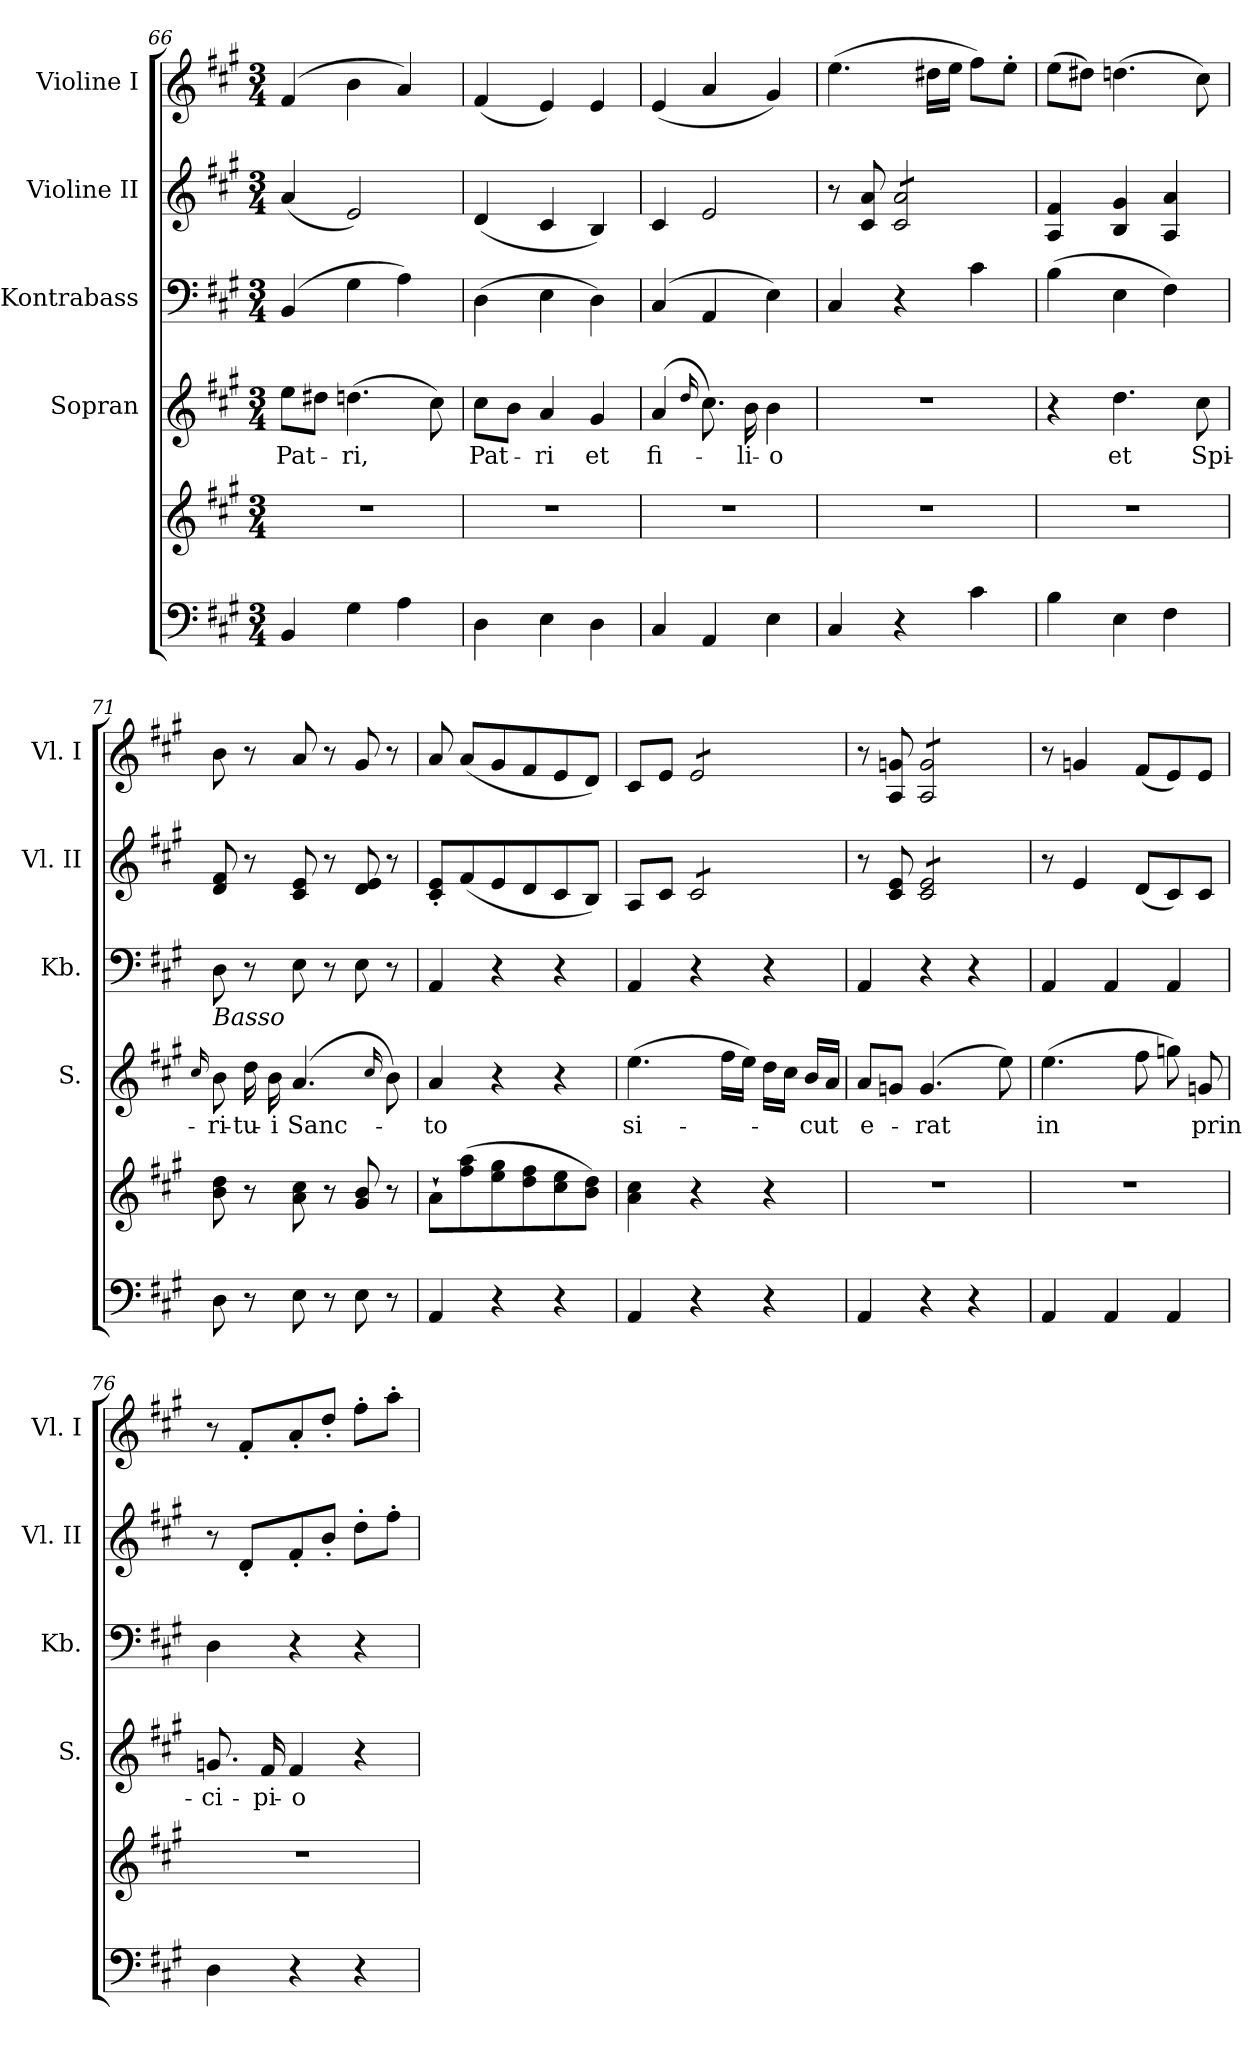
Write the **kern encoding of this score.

**kern	**kern	**kern	**text	**kern	**kern	**kern
*part5	*part5	*part4	*part4	*part3	*part2	*part1
*staff6	*staff5	*staff4	*staff4	*staff3	*staff2	*staff1
*	*	*I"Sopran	*	*I"Kontrabass	*I"Violine II	*I"Violine I
*	*	*I'S.	*	*I'Kb.	*I'Vl. II	*I'Vl. I
*clefF4	*clefG2	*clefG2	*	*clefF4	*clefG2	*clefG2
*	*	*	*	*ITrd7c12	*	*
*k[f#c#g#]	*k[f#c#g#]	*k[f#c#g#]	*	*k[f#c#g#]	*k[f#c#g#]	*k[f#c#g#]
*A:	*A:	*A:	*	*A:	*A:	*A:
*M3/4	*M3/4	*M3/4	*	*M3/4	*M3/4	*M3/4
=66	=66	=66	=66	=66	=66	=66
!	!	!	!LO:LY:b	!	!	!
4BB/	2.r	8ee\L	Pat-	(4BBB/	(<4a/	(4f#/
.	.	8dd#X\J	.	.	.	.
!	!	!	!LO:LY:b	!	!	!
4G#\	.	(>4.ddn\	-ri,	4GG#\	2e/)	4b\
4A\	.	.	.	4AA\)	.	4a/)
.	.	8cc#\)	.	.	.	.
=67	=67	=67	=67	=67	=67	=67
!	!	!	!LO:LY:b	!	!	!
4D\	2.r	8cc#\L	Pat-	(>4DD\	(<4d/	(<4f#/
.	.	8b\J	.	.	.	.
!	!	!	!LO:LY:b	!	!	!
4E\	.	4a/	-ri	4EE\	4c#/	4e/)
!	!	!	!LO:LY:b	!	!	!
4D\	.	4g#/	et	4DD\)	4B/)	4e/
!!LO:PB:g=z
=68	=68	=68	=68	=68	=68	=68
!	!	!	!LO:LY:b	!	!	!
4C#/	2.r	(>4a/	fi-	(4CC#/	4c#/	(<4e/
.	.	16qqdd/	.	.	.	.
4AA/	.	8.cc#\)	.	4AAA/	2e/	4a/
!	!	!	!LO:LY:b	!	!	!
.	.	16b\	-li-	.	.	.
!	!	!	!LO:LY:b	!	!	!
4E\	.	4b\	-o	4EE\)	.	4g#/)
=69	=69	=69	=69	=69	=69	=69
4C#/	2.r	2.r	.	4CC#/	8r	(>4.ee\
.	.	.	.	.	8c#/ 8a/	.
*	*	*	*	*	*tremolo	*
4r	.	.	.	4r	8c#/ 8a/L	.
.	.	.	.	.	8c#/ 8a/	16dd#X\LL
.	.	.	.	.	.	16ee\JJ
4c#\	.	.	.	4C#\	8c#/ 8a/	8ff#\L)
.	.	.	.	.	8c#/ 8a/J	8ee'>\J
*	*	*	*	*	*Xtremolo	*
=70	=70	=70	=70	=70	=70	=70
4B\	2.r	4r	.	(>4BB\	4A/ 4f#/	(>8ee\L
.	.	.	.	.	.	8dd#X\J)
!	!	!	!LO:LY:b	!	!	!
4E\	.	4.dd\	et	4EE\	4B/ 4g#/	(>4.ddn\
4F#\	.	.	.	4FF#\)	4A/ 4a/	.
!	!	!	!LO:LY:b	!	!	!
.	.	8cc#\	Spi-	.	.	8cc#\)
=71	=71	=71	=71	=71	=71	=71
.	.	16qqcc#/	.	.	.	.
!	!	!	!	!LO:TX:b:i:t=Basso	!	!
!	!	!	!LO:LY:b	!	!	!
8D\	8b\ 8dd\	8b\	-ri-	8DD\	8d/ 8f#/	8b\
!	!	!	!LO:LY:b	!	!	!
8r	8r	16dd\	-tu-	8r	8r	8r
!	!	!	!LO:LY:b	!	!	!
.	.	16b\	-i	.	.	.
!	!	!	!LO:LY:b	!	!	!
8E\	8a\ 8cc#\	(4.a/	Sanc-	8EE\	8c#/ 8e/	8a/
8r	8r	.	.	8r	8r	8r
8E\	8g#/ 8b/	.	.	8EE\	8d/ 8e/	8g#/
.	.	16qqcc#/	.	.	.	.
8r	8r	8b\)	.	8r	8r	8r
=72	=72	=72	=72	=72	=72	=72
!	!	!	!LO:LY:b	!	!	!
4AA/	8a`>\L	4a/	-to	4AAA/	8c#/'< 8e/'<L	8a/
.	(>8ff#\ 8aa\	.	.	.	(<8f#/	(<8a/L
4r	8ee\ 8gg#\	4r	.	4r	8e/	8g#/
.	8dd\ 8ff#\	.	.	.	8d/	8f#/
4r	8cc#\ 8ee\	4r	.	4r	8c#/	8e/
.	8b\ 8dd\J)	.	.	.	8B/J)	8d/J)
!!LO:LB:g=z
=73	=73	=73	=73	=73	=73	=73
!	!	!	!LO:LY:b	!	!	!
4AA/	4a\ 4cc#\	(>4.ee\	si-	4AAA/	8A/L	8c#/L
.	.	.	.	.	8c#/J	8e/J
*	*	*	*	*	*tremolo	*
*	*	*	*	*	*	*tremolo
4r	4r	.	.	4r	8c#/L	8e/L
.	.	16ff#\LL	.	.	8c#/	8e/
.	.	16ee\JJ)	.	.	.	.
4r	4r	16dd\LL	.	4r	8c#/	8e/
.	.	16cc#\JJ	.	.	.	.
!	!	!	!LO:LY:b	!	!	!
.	.	16b/LL	-cut	.	8c#/J	8e/J
*	*	*	*	*	*	*Xtremolo
*	*	*	*	*	*Xtremolo	*
.	.	16a/JJ	.	.	.	.
=74	=74	=74	=74	=74	=74	=74
!	!	!	!LO:LY:b	!	!	!
4AA/	2.r	8a/L	e-	4AAA/	8r	8r
.	.	8gn/J	.	.	8c#/ 8e/	8A/ 8gn/
!	!	!	!LO:LY:b	!	!	!
*	*	*	*	*	*tremolo	*
*	*	*	*	*	*	*tremolo
4r	.	(4.g/	-rat	4r	8c#/ 8e/L	8A/ 8g/L
.	.	.	.	.	8c#/ 8e/	8A/ 8g/
4r	.	.	.	4r	8c#/ 8e/	8A/ 8g/
.	.	8ee\)	.	.	8c#/ 8e/J	8A/ 8g/J
*	*	*	*	*	*	*Xtremolo
*	*	*	*	*	*Xtremolo	*
=75	=75	=75	=75	=75	=75	=75
!	!	!	!LO:LY:b	!	!	!
4AA/	2.r	(>4.ee\	in	4AAA/	8r	8r
.	.	.	.	.	4e/	4gn/
4AA/	.	.	.	4AAA/	.	.
.	.	8ff#\	.	.	(<8d/L	(<8f#/L
4AA/	.	8ggn\)	.	4AAA/	8c#/)	8e/)
!	!	!	!LO:LY:b	!	!	!
.	.	8gn/	prin-	.	8c#/J	8e/J
=76	=76	=76	=76	=76	=76	=76
!	!	!	!LO:LY:b	!	!	!
4D\	2.r	8.gn/	-ci-	4DD\	8r	8r
.	.	.	.	.	8d'</L	8f#'</L
!	!	!	!LO:LY:b	!	!	!
.	.	16f#/	-pi-	.	.	.
!	!	!	!LO:LY:b	!	!	!
4r	.	4f#/	-o	4r	8f#'</	8a'</
.	.	.	.	.	8b'</J	8dd'</J
4r	.	4r	.	4r	8dd'>\L	8ff#'>\L
.	.	.	.	.	8ff#'>\J	8aa'>\J
=	=	=	=	=	=	=
*-	*-	*-	*-	*-	*-	*-
